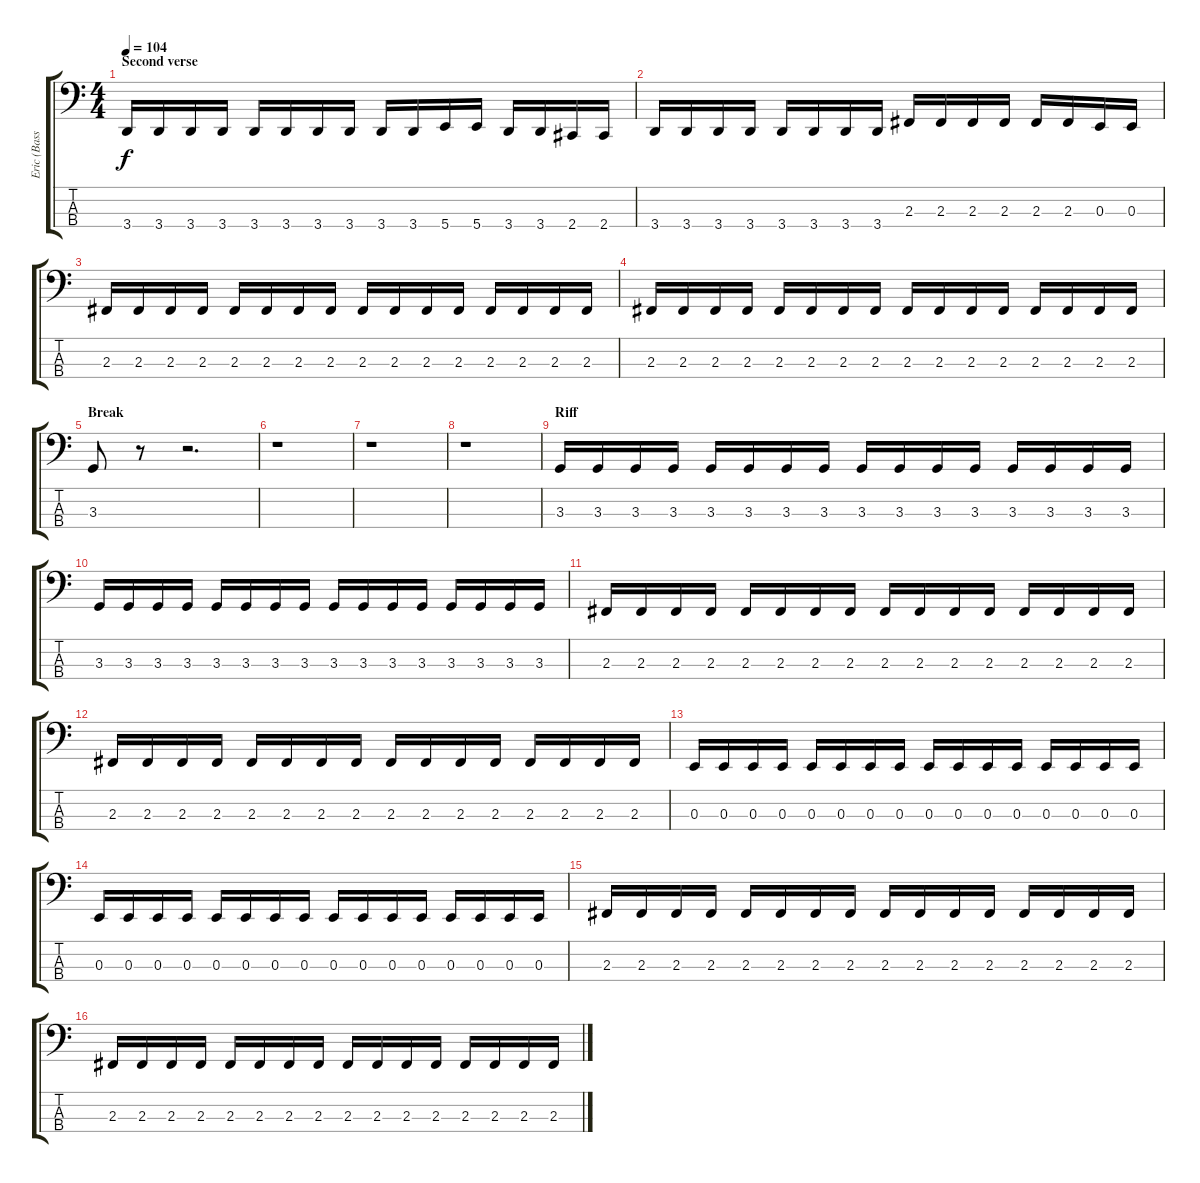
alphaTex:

\track ("Eric (Bass)" "Eric (Bass") {instrument electricbassfinger}
\staff {score tabs}
\tuning (D2 A1 E1 B0) {hide}
\ts (4 4)
\section ("" "Second verse")
\tempo 104
\clef f4
\ks c
3.4.16{dy f} 3.4.16 3.4.16 3.4.16 3.4.16 3.4.16 3.4.16 3.4.16 3.4.16 3.4.16 5.4.16 5.4.16 3.4.16 3.4.16 2.4.16 2.4.16 |
3.4.16 3.4.16 3.4.16 3.4.16 3.4.16 3.4.16 3.4.16 3.4.16 2.3.16 2.3.16 2.3.16 2.3.16 2.3.16 2.3.16 0.3.16 0.3.16 |
2.3.16 2.3.16 2.3.16 2.3.16 2.3.16 2.3.16 2.3.16 2.3.16 2.3.16 2.3.16 2.3.16 2.3.16 2.3.16 2.3.16 2.3.16 2.3.16 |
2.3.16 2.3.16 2.3.16 2.3.16 2.3.16 2.3.16 2.3.16 2.3.16 2.3.16 2.3.16 2.3.16 2.3.16 2.3.16 2.3.16 2.3.16 2.3.16 |
\section ("" "Break")
3.3.8 r.8 r.2{d} |
r.1 |
r.1 |
r.1 |
\section ("" "Riff")
3.3.16 3.3.16 3.3.16 3.3.16 3.3.16 3.3.16 3.3.16 3.3.16 3.3.16 3.3.16 3.3.16 3.3.16 3.3.16 3.3.16 3.3.16 3.3.16 |
3.3.16 3.3.16 3.3.16 3.3.16 3.3.16 3.3.16 3.3.16 3.3.16 3.3.16 3.3.16 3.3.16 3.3.16 3.3.16 3.3.16 3.3.16 3.3.16 |
2.3.16 2.3.16 2.3.16 2.3.16 2.3.16 2.3.16 2.3.16 2.3.16 2.3.16 2.3.16 2.3.16 2.3.16 2.3.16 2.3.16 2.3.16 2.3.16 |
2.3.16 2.3.16 2.3.16 2.3.16 2.3.16 2.3.16 2.3.16 2.3.16 2.3.16 2.3.16 2.3.16 2.3.16 2.3.16 2.3.16 2.3.16 2.3.16 |
0.3.16 0.3.16 0.3.16 0.3.16 0.3.16 0.3.16 0.3.16 0.3.16 0.3.16 0.3.16 0.3.16 0.3.16 0.3.16 0.3.16 0.3.16 0.3.16 |
0.3.16 0.3.16 0.3.16 0.3.16 0.3.16 0.3.16 0.3.16 0.3.16 0.3.16 0.3.16 0.3.16 0.3.16 0.3.16 0.3.16 0.3.16 0.3.16 |
2.3.16 2.3.16 2.3.16 2.3.16 2.3.16 2.3.16 2.3.16 2.3.16 2.3.16 2.3.16 2.3.16 2.3.16 2.3.16 2.3.16 2.3.16 2.3.16 |
2.3.16 2.3.16 2.3.16 2.3.16 2.3.16 2.3.16 2.3.16 2.3.16 2.3.16 2.3.16 2.3.16 2.3.16 2.3.16 2.3.16 2.3.16 2.3.16
